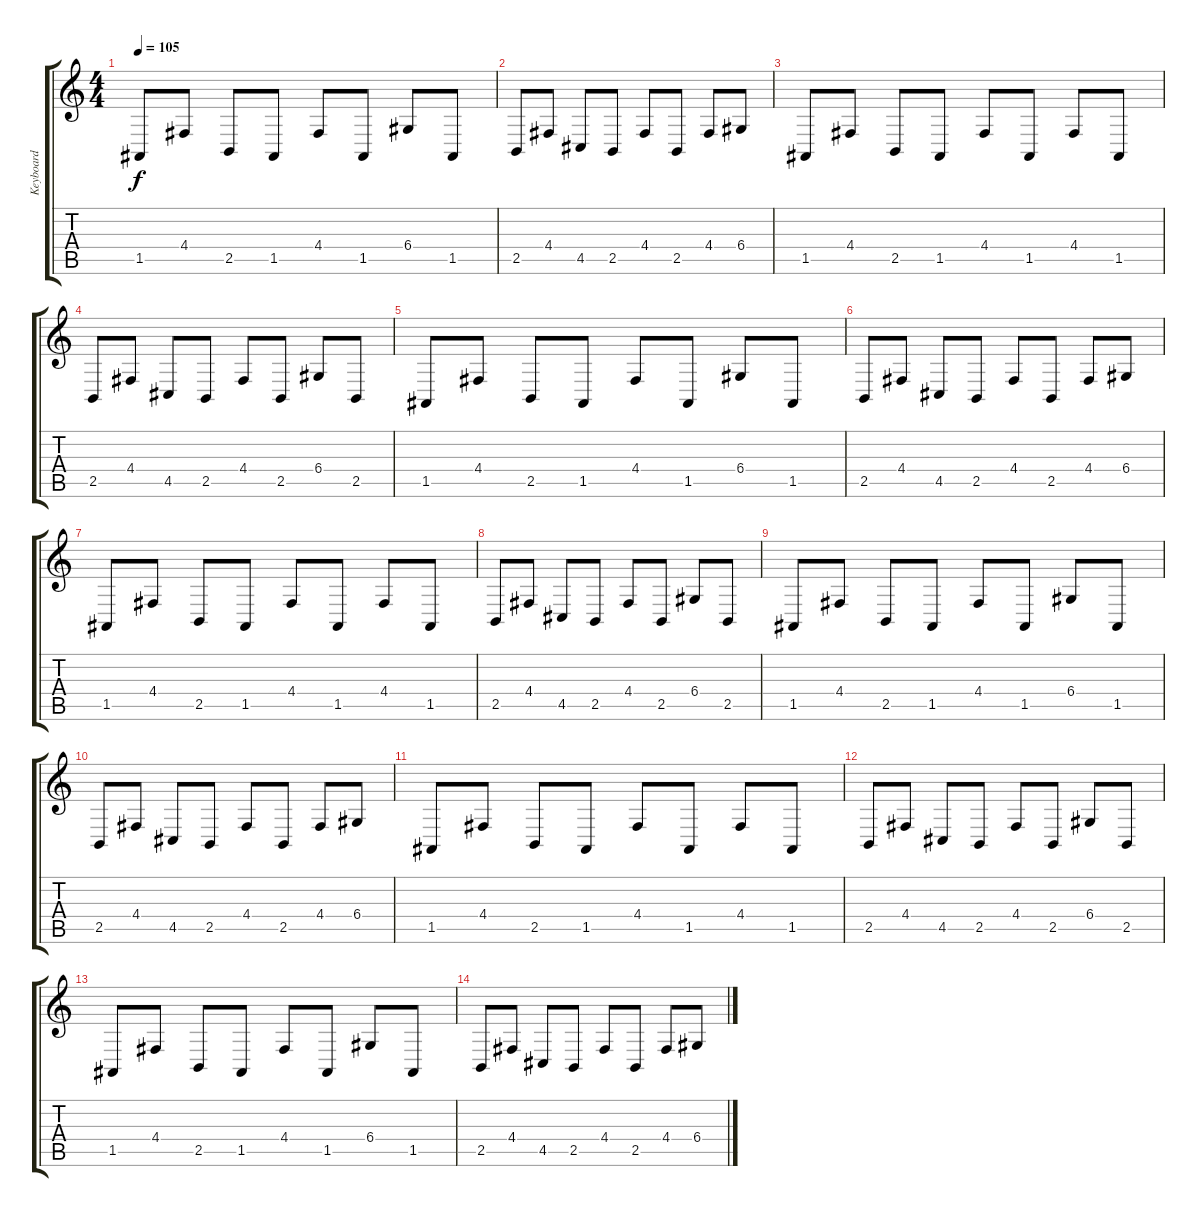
\track ("Keyboard" "Keyboard") {instrument stringensemble1}
\staff {score tabs}
\tuning (E4 B3 G3 D3 A2 E2) {hide}
\ts (4 4)
\tempo 105
\clef g2
\ks c
1.5.8{dy f} 4.4.8 2.5.8 1.5.8 4.4.8 1.5.8 6.4.8 1.5.8 |
2.5.8 4.4.8 4.5.8 2.5.8 4.4.8 2.5.8 4.4.8 6.4.8 |
1.5.8 4.4.8 2.5.8 1.5.8 4.4.8 1.5.8 4.4.8 1.5.8 |
2.5.8 4.4.8 4.5.8 2.5.8 4.4.8 2.5.8 6.4.8 2.5.8 |
1.5.8 4.4.8 2.5.8 1.5.8 4.4.8 1.5.8 6.4.8 1.5.8 |
2.5.8 4.4.8 4.5.8 2.5.8 4.4.8 2.5.8 4.4.8 6.4.8 |
1.5.8 4.4.8 2.5.8 1.5.8 4.4.8 1.5.8 4.4.8 1.5.8 |
2.5.8 4.4.8 4.5.8 2.5.8 4.4.8 2.5.8 6.4.8 2.5.8 |
1.5.8 4.4.8 2.5.8 1.5.8 4.4.8 1.5.8 6.4.8 1.5.8 |
2.5.8 4.4.8 4.5.8 2.5.8 4.4.8 2.5.8 4.4.8 6.4.8 |
1.5.8 4.4.8 2.5.8 1.5.8 4.4.8 1.5.8 4.4.8 1.5.8 |
2.5.8 4.4.8 4.5.8 2.5.8 4.4.8 2.5.8 6.4.8 2.5.8 |
1.5.8 4.4.8 2.5.8 1.5.8 4.4.8 1.5.8 6.4.8 1.5.8 |
2.5.8 4.4.8 4.5.8 2.5.8 4.4.8 2.5.8 4.4.8 6.4.8
